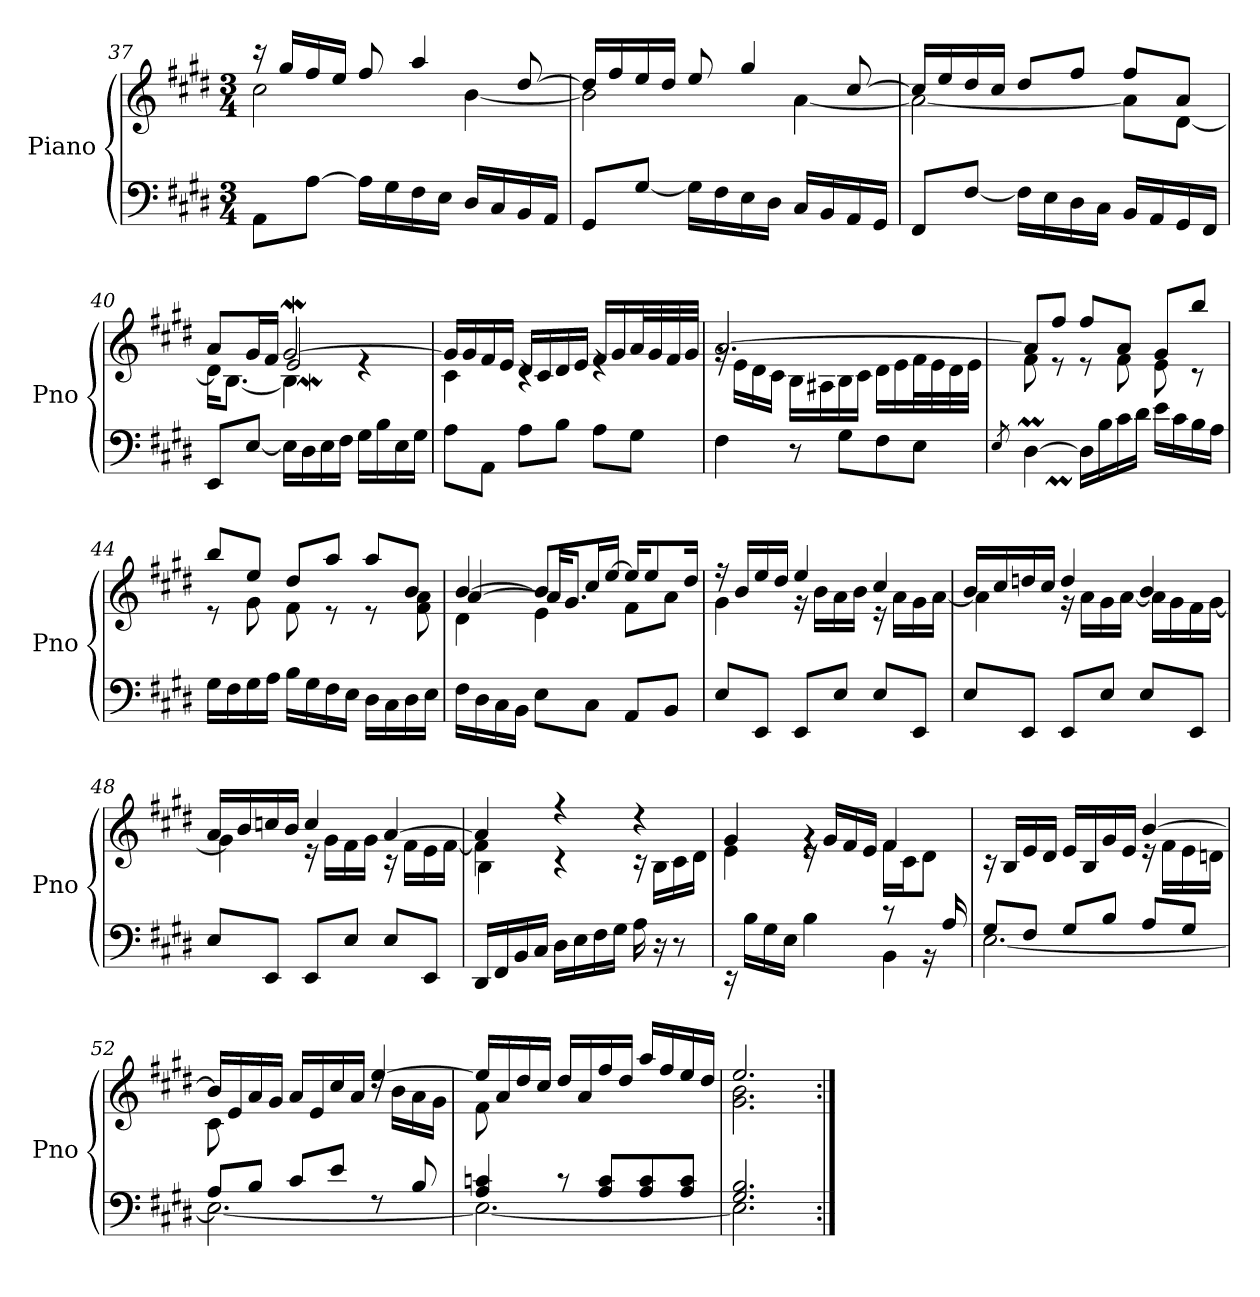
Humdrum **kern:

**kern	**kern
*part1	*part1
*staff2	*staff1
*I"Piano	*
*I'Pno	*
*clefF4	*clefG2
*k[f#c#g#d#]	*k[f#c#g#d#]
*M3/4	*M3/4
=37	=37
*	*^
8AA\L	16r	2cc#\
.	16gg#/LL	.
[8A\J	16ff#/	.
.	16ee/JJ	.
16A\LL]	8ff#/	.
16G#\	.	.
16F#\	4aa/	.
16E\JJ	.	.
16D#/LL	.	[4b\
16C#/	.	.
16BB/	[8dd#/	.
16AA/JJ	.	.
=38	=38	=38
8GG#/L	16dd#/LL]	2b\]
.	16ff#/	.
[8G#/J	16ee/	.
.	16dd#/JJ	.
16G#\LL]	8ee/	.
16F#\	.	.
16E\	4gg#/	.
16D#\JJ	.	.
16C#/LL	.	[4a\
16BB/	.	.
16AA/	[8cc#/	.
16GG#/JJ	.	.
!!LO:PB:g=z	!!
=39	=39	=39
8FF#/L	16cc#/LL]	2a\_
.	16ee/	.
[8F#/J	16dd#/	.
.	16cc#/JJ	.
16F#\LL]	8dd#/L	.
16E\	.	.
16D#\	8ff#/J	.
16C#\JJ	.	.
16BB/LL	8ff#/L	8a\L]
16AA/	.	.
16GG#/	8a/J	[8d#\J
16FF#/JJ	.	.
=40	=40	=40
*	*^	*^
8EE/L	8a/L	16d#\KL]	4ryy	4ryy
.	.	[8.B\J	.	.
[8E/J	16g#/L	.	.	.
.	16f#/JJ	.	.	.
16E\LL]	[2g#/	4B\]	2ew/	[8ew!yy
16D#\	.	.	.	.
16E\	.	.	.	4.e!yy]
16F#\JJ	.	.	.	.
16G#\LL	.	4re	.	.
16B\	.	.	.	.
16E\	.	.	.	.
16G#\JJ	.	.	.	.
*	*	*v	*v	*v
=41	=41	=41
8A\L	16g#/LL]	4c#\
.	16g#/	.
8AA\J	16f#/	.
.	16e/JJ	.
8A\L	16d#/LL	4rc
.	16c#/	.
8B\J	16d#/	.
.	16e/JJ	.
8A\L	16f#/LL	4re
.	16g#/	.
8G#\J	32a/L	.
.	32g#/	.
.	32f#/	.
.	32g#/JJJ	.
!!LO:LB:g=z	!!
=42	=42	=42
4F#\	[2.a/	16rg
.	.	16e\LL
.	.	16d#\
.	.	16c#\JJ
8r	.	16B\LL
.	.	16A#X\
8G#\L	.	16B\
.	.	16c#\JJ
8F#\	.	16d#\LL
.	.	16e\
8E\J	.	32f#\L
.	.	32e\
.	.	32d#\
.	.	32e\JJJ
=43	=43	=43
8qE/	.	.
*^	*	*
[4D#m\	8E!yy	8a/L]	8f#\
.	8D#m!yy	8ff#/J	8r
16D#\LL]	2ryy	8ff#/L	8r
16B\	.	.	.
16c#\	.	8a/J	8f#\
16d#\JJ	.	.	.
16e\LL	.	8g#/L	8e\
16c#\	.	.	.
16B\	.	8bb/J	8r
16A\JJ	.	.	.
*v	*v	*	*
=44	=44	=44
16G#\LL	8bb/L	8r
16F#\	.	.
16G#\	8ee/J	8g#\
16A\JJ	.	.
16B\LL	8dd#/L	8f#\
16G#\	.	.
16F#\	8aa/J	8r
16E\JJ	.	.
16D#\LL	8aa/L	8r
16C#\	.	.
16D#\	8b/J	8f#\ 8a\
16E\JJ	.	.
!!LO:LB:g=z
=45	=45	=45
*	*	*^
16F#\LL	[4b/	4d#\	[4a/
16D#\	.	.	.
16C#\	.	.	.
16BB\JJ	.	.	.
8E\L	8b/L]	4e\	16a/KL]
.	.	.	8.g#/J
8C#\J	16cc#/L	.	.
.	[16ee/JJ	.	.
8AA/L	16ee/KL]	8f#\L	4ryy
.	8ee/	.	.
8BB/J	.	8a\J	.
.	16dd#/Jk	.	.
*	*	*v	*v
=46	=46	=46
8E/L	16r	4g#\
.	16b/LL	.
8EE/J	16ee/	.
.	16dd#/JJ	.
8EE/L	4ee/	16r
.	.	16b\LL
8E/J	.	16a\
.	.	16b\JJ
8E/L	4cc#/	16r
.	.	16a\LL
8EE/J	.	16g#\
.	.	[16a\JJ
=47	=47	=47
8E/L	16b/LL	4a\]
.	16cc#/	.
8EE/J	16ddn/	.
.	16cc#/JJ	.
8EE/L	4dd/	16r
.	.	16a\LL
8E/J	.	16g#\
.	.	[16a\JJ
8E/L	4b/	16a\LL]
.	.	16g#\
8EE/J	.	16f#\
.	.	[16g#\JJ
!!LO:LB:g=z	!!
=48	=48	=48
8E/L	16a/LL	4g#\]
.	16b/	.
8EE/J	16ccn/	.
.	16b/JJ	.
8EE/L	4cc/	16r
.	.	16g#\LL
8E/J	.	16f#\
.	.	16g#\JJ
8E/L	[4a/	16r
.	.	16f#\LL
8EE/J	.	16e\
.	.	[16f#\JJ
=49	=49	=49
*	*	*^
16DD#/LL	4a/]	4f#\]	4B\
16FF#/	.	.	.
16BB/	.	.	.
16C#/JJ	.	.	.
16D#\LL	4r	4r	2ryy
16E\	.	.	.
16F#\	.	.	.
16G#\JJ	.	.	.
16A\	4r	16r	.
16r	.	16B\LL	.
8r	.	16c#\	.
.	.	16d#\JJ	.
*	*	*v	*v
=50	=50	=50
*^	*	*
16rEE	2ryy	4g#/	4e\
16B\LL	.	.	.
16G#\	.	.	.
16E\JJ	.	.	.
4B\	.	16re	4rg
.	.	16g#/LL	.
.	.	16f#/	.
.	.	16e/JJ	.
8r	4BB\	4f#/	16f#\LL
.	.	.	16c#\J
16rBB	.	.	8d#\J
16A/	.	.	.
!!LO:LB:g=z	!!
=51	=51	=51	=51
8G#/L	[2.E\	16rc	2ryy
.	.	16B/LL	.
8F#/J	.	16e/	.
.	.	16d#/JJ	.
8G#/L	.	16e/LL	.
.	.	16B/	.
8B/J	.	16g#/	.
.	.	16e/JJ	.
8A/L	.	[4b/	16r
.	.	.	16f#\LL
8G#/J	.	.	16e\
.	.	.	16dn\JJ
=52	=52	=52	=52
8A/L	2.E\_	16b/LL]	8c#\
.	.	16e/	.
8B/J	.	16a/	4.ryy
.	.	16g#/JJ	.
8c#/L	.	16a/LL	.
.	.	16e/	.
8e/J	.	16cc#/	.
.	.	16a/JJ	.
8rF	.	[4ee/	16rdd
.	.	.	16b\LL
8B/	.	.	16a\
.	.	.	16g#\JJ
=53	=53	=53	=53
4A/ 4cn/	2.E\_	16ee/LL]	8f#\
.	.	16a/	.
.	.	16dd#/	2ryy
.	.	16cc#/JJ	.
*	*	*MM56	*
8r	.	16dd#/LL	.
.	.	16a/	.
8A/ 8c/L	.	16ff#/	.
.	.	16dd#/JJ	.
*	*	*MM53	*
8A/ 8c/	.	16aa/LL	.
.	.	16ff#/	.
*	*	*MM50	*
8A/ 8c/J	.	16ee/	8ryy
.	.	16dd#/JJ	.
=54	=54	=54	=54
*	*	*MM48	*
2.G#/ 2.B/	2.E\]	2.ee/	2.g#\ 2.b\
*v	*v	*	*
*	*v	*v
=:|!	=:|!
*-	*-
